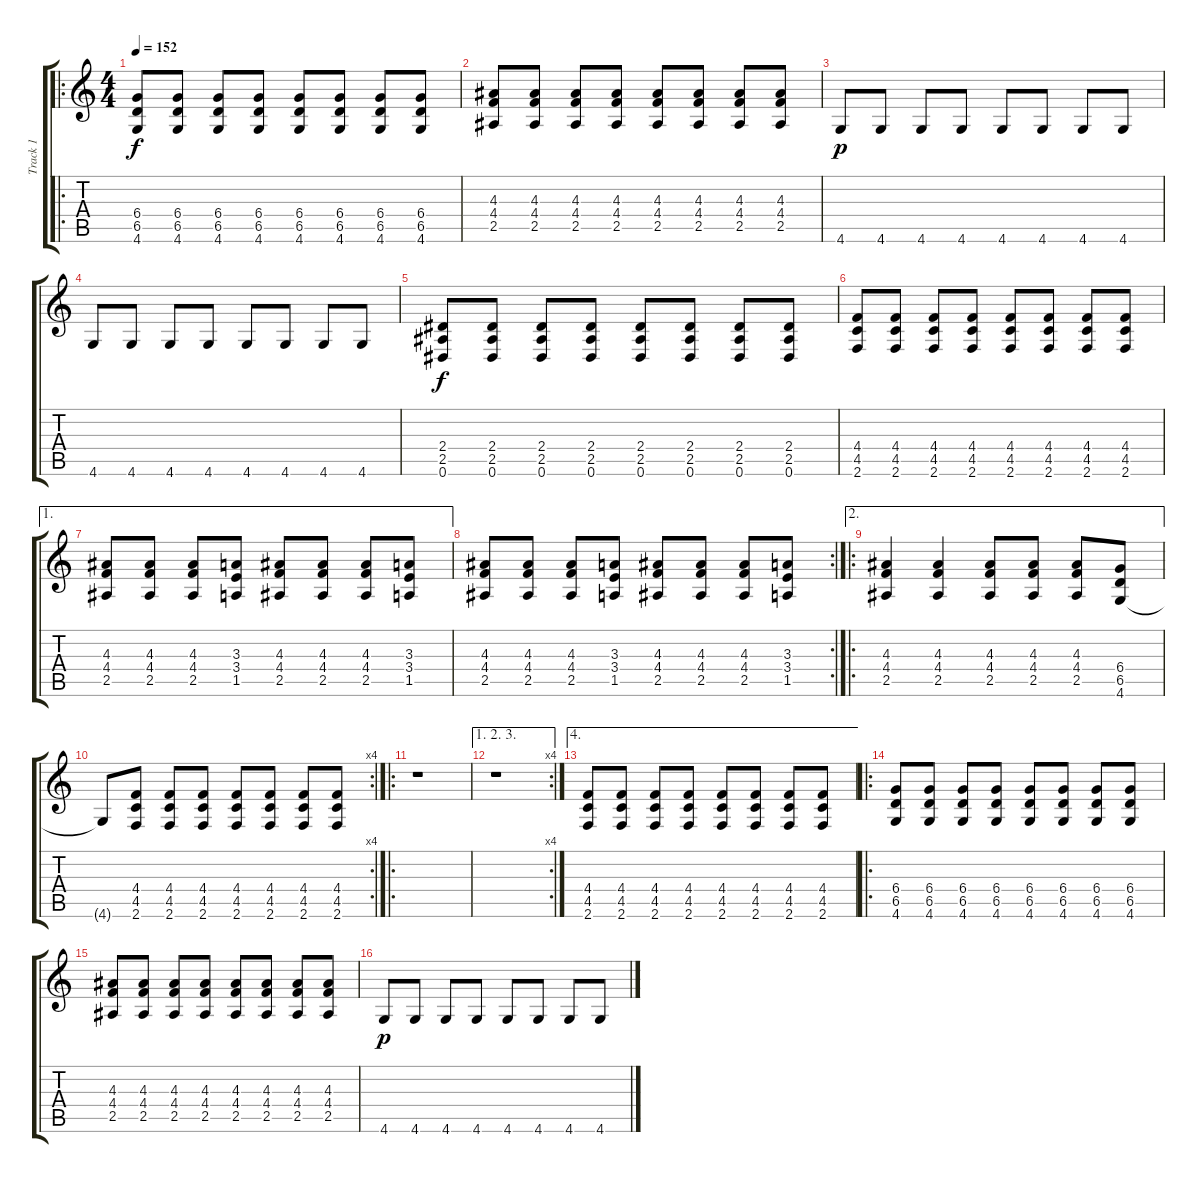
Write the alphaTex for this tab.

\track ("Track 1" "Track 1") {instrument overdrivenguitar}
\staff {score tabs}
\tuning (Eb4 Bb3 Gb3 Db3 Ab2 Eb2) {hide}
\ro
\ts (4 4)
\tempo 152
\clef g2
\ks c
(6.4 6.5 4.6).8{dy f} (6.4 6.5 4.6).8 (6.4 6.5 4.6).8 (6.4 6.5 4.6).8 (6.4 6.5 4.6).8 (6.4 6.5 4.6).8 (6.4 6.5 4.6).8 (6.4 6.5 4.6).8 |
(4.3 4.4 2.5).8 (4.3 4.4 2.5).8 (4.3 4.4 2.5).8 (4.3 4.4 2.5).8 (4.3 4.4 2.5).8 (4.3 4.4 2.5).8 (4.3 4.4 2.5).8 (4.3 4.4 2.5).8 |
4.6.8{dy p} 4.6.8 4.6.8 4.6.8 4.6.8 4.6.8 4.6.8 4.6.8 |
4.6.8 4.6.8 4.6.8 4.6.8 4.6.8 4.6.8 4.6.8 4.6.8 |
(2.4 2.5 0.6).8{dy f} (2.4 2.5 0.6).8 (2.4 2.5 0.6).8 (2.4 2.5 0.6).8 (2.4 2.5 0.6).8 (2.4 2.5 0.6).8 (2.4 2.5 0.6).8 (2.4 2.5 0.6).8 |
(4.4 4.5 2.6).8 (4.4 4.5 2.6).8 (4.4 4.5 2.6).8 (4.4 4.5 2.6).8 (4.4 4.5 2.6).8 (4.4 4.5 2.6).8 (4.4 4.5 2.6).8 (4.4 4.5 2.6).8 |
\ae 1
(4.3 4.4 2.5).8 (4.3 4.4 2.5).8 (4.3 4.4 2.5).8 (3.3 3.4 1.5).8 (4.3 4.4 2.5).8 (4.3 4.4 2.5).8 (4.3 4.4 2.5).8 (3.3 3.4 1.5).8 |
\rc 2
(4.3 4.4 2.5).8 (4.3 4.4 2.5).8 (4.3 4.4 2.5).8 (3.3 3.4 1.5).8 (4.3 4.4 2.5).8 (4.3 4.4 2.5).8 (4.3 4.4 2.5).8 (3.3 3.4 1.5).8 |
\ae 2
\ro
(4.3 4.4 2.5).4 (4.3 4.4 2.5).4 (4.3 4.4 2.5).8 (4.3 4.4 2.5).8 (4.3 4.4 2.5).8 (6.4 6.5 4.6).8 |
\rc 4
4.6{t}.8 (4.4 4.5 2.6).8 (4.4 4.5 2.6).8 (4.4 4.5 2.6).8 (4.4 4.5 2.6).8 (4.4 4.5 2.6).8 (4.4 4.5 2.6).8 (4.4 4.5 2.6).8 |
\ro
r.1 |
\ae (1 2 3)
\rc 4
r.1 |
\ae 4
(4.4 4.5 2.6).8 (4.4 4.5 2.6).8 (4.4 4.5 2.6).8 (4.4 4.5 2.6).8 (4.4 4.5 2.6).8 (4.4 4.5 2.6).8 (4.4 4.5 2.6).8 (4.4 4.5 2.6).8 |
\ro
(6.4 6.5 4.6).8 (6.4 6.5 4.6).8 (6.4 6.5 4.6).8 (6.4 6.5 4.6).8 (6.4 6.5 4.6).8 (6.4 6.5 4.6).8 (6.4 6.5 4.6).8 (6.4 6.5 4.6).8 |
(4.3 4.4 2.5).8 (4.3 4.4 2.5).8 (4.3 4.4 2.5).8 (4.3 4.4 2.5).8 (4.3 4.4 2.5).8 (4.3 4.4 2.5).8 (4.3 4.4 2.5).8 (4.3 4.4 2.5).8 |
4.6.8{dy p} 4.6.8 4.6.8 4.6.8 4.6.8 4.6.8 4.6.8 4.6.8
